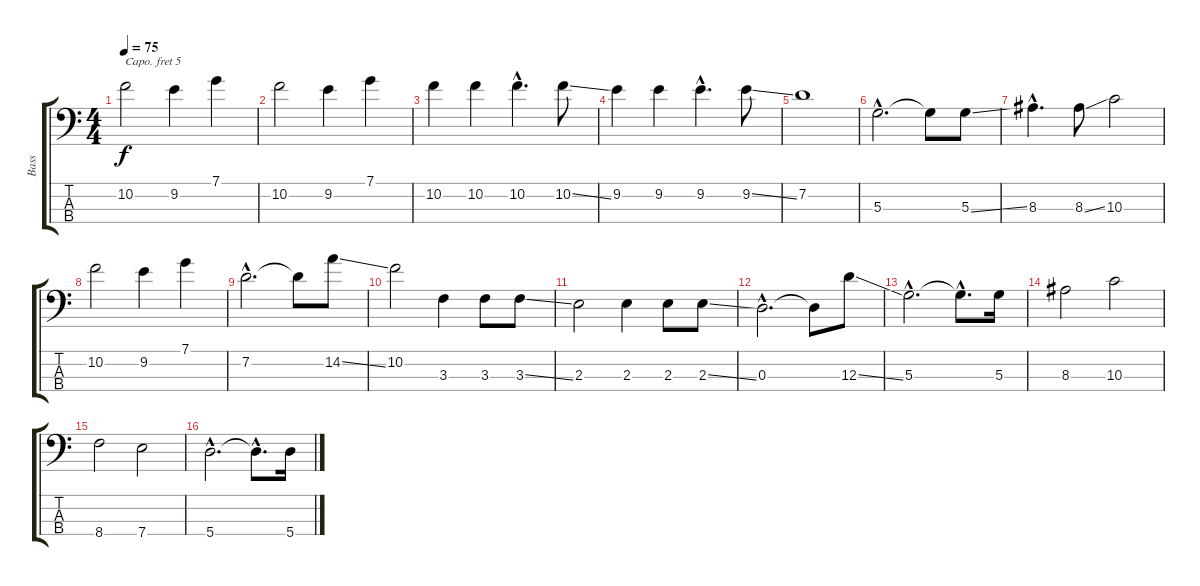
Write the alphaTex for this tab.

\track ("Bass" "Bass") {instrument acousticbass}
\staff {score tabs}
\capo 5
\tuning (G2 D2 A1 E1) {hide}
\ts (4 4)
\tempo 75
\clef f4
\ks c
10.2.2{dy f instrument acousticbass} 9.2.4 7.1.4 |
10.2.2 9.2.4 7.1.4 |
10.2.4 10.2.4 10.2{hac}.4{d} 10.2{ss}.8 |
9.2.4 9.2.4 9.2{hac}.4{d} 9.2{ss}.8 |
7.2.1 |
5.3{hac}.2{d} 5.3{t}.8 5.3{ss}.8 |
8.3{hac}.4{d} 8.3{ss}.8 10.3.2 |
10.2.2 9.2.4 7.1.4 |
7.2{hac}.2{d} 7.2{t}.8 14.2{ss}.8 |
10.2.2 3.3.4 3.3.8 3.3{ss}.8 |
2.3.2 2.3.4 2.3.8 2.3{ss}.8 |
0.3{hac}.2{d} 0.3{t}.8 12.3{ss}.8 |
5.3{hac}.2{d} 5.3{hac t}.8{d} 5.3.16 |
8.3.2 10.3.2 |
8.4.2 7.4.2 |
5.4{hac}.2{d} 5.4{hac t}.8{d} 5.4{ss}.16
